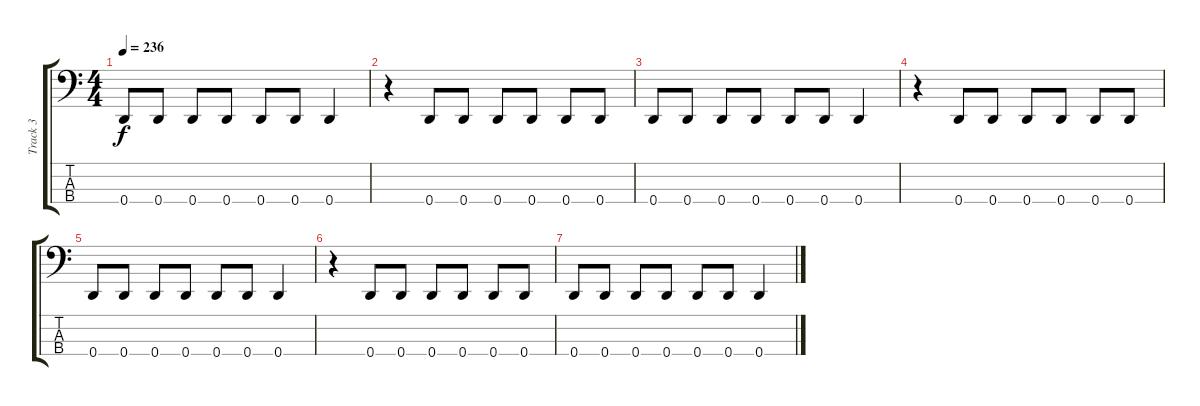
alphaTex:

\track ("Track 3" "Track 3") {instrument electricbasspick}
\staff {score tabs}
\tuning (F2 C2 G1 D1) {hide}
\ts (4 4)
\tempo 236
\clef f4
\ks c
0.4.8{dy f} 0.4.8 0.4.8 0.4.8 0.4.8 0.4.8 0.4.4 |
r.4 0.4.8 0.4.8 0.4.8 0.4.8 0.4.8 0.4.8 |
0.4.8 0.4.8 0.4.8 0.4.8 0.4.8 0.4.8 0.4.4 |
r.4 0.4.8 0.4.8 0.4.8 0.4.8 0.4.8 0.4.8 |
0.4.8 0.4.8 0.4.8 0.4.8 0.4.8 0.4.8 0.4.4 |
r.4 0.4.8 0.4.8 0.4.8 0.4.8 0.4.8 0.4.8 |
0.4.8 0.4.8 0.4.8 0.4.8 0.4.8 0.4.8 0.4.4
